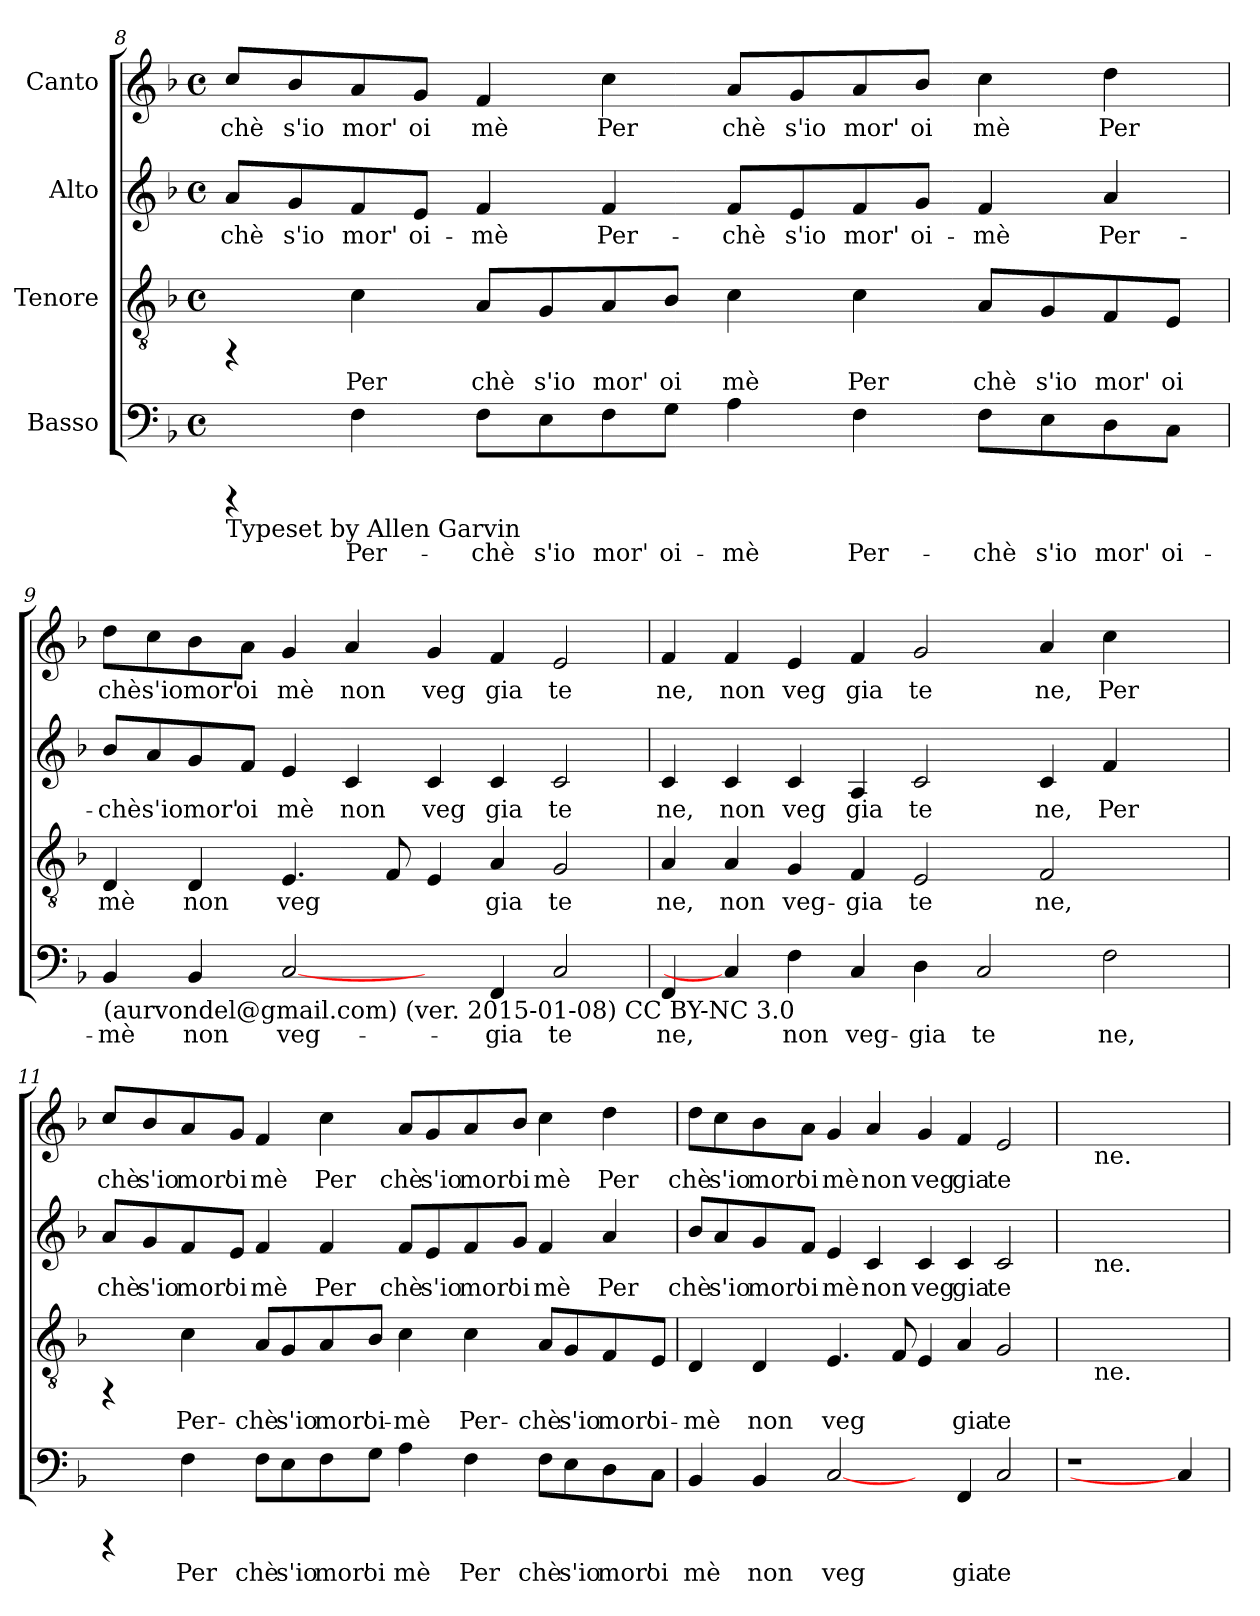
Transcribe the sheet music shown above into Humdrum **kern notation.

**kern	**text	**kern	**text	**kern	**text	**kern	**text
*part4	*part4	*part3	*part3	*part2	*part2	*part1	*part1
*staff4	*staff4	*staff3	*staff3	*staff2	*staff2	*staff1	*staff1
*I"Basso	*	*I"Tenore	*	*I"Alto	*	*I"Canto	*
*clefF4	*	*clefGv2	*	*clefG2	*	*clefG2	*
*k[b-]	*	*k[b-]	*	*k[b-]	*	*k[b-]	*
*F:	*	*F:	*	*F:	*	*F:	*
*M4/4	*	*M4/4	*	*M4/4	*	*M4/4	*
*met(c)	*	*met(c)	*	*met(c)	*	*met(c)	*
=8	=8	=8	=8	=8	=8	=8	=8
!LO:TX:b:t=Typeset by Allen Garvin	!	!	!	!	!	!	!
!	!	!	!	!	!LO:LY:b:cj	!	!LO:LY:b:cj
4rCCC	.	4rFF	.	8a/L	-chè	8cc/L	chè
!	!	!	!	!	!LO:LY:b:cj	!	!LO:LY:b:cj
.	.	.	.	8g/	s'io	8b-/	s'io
!	!LO:LY:b:cj	!	!LO:LY:b:cj	!	!LO:LY:b:cj	!	!LO:LY:b:cj
4F\	Per-	4c\	Per	8f/	mor'	8a/	mor'
!	!	!	!	!	!LO:LY:b:cj	!	!LO:LY:b:cj
.	.	.	.	8e/J	oi-	8g/J	oi
!	!LO:LY:b:cj	!	!LO:LY:b:cj	!	!LO:LY:b:cj	!	!LO:LY:b:cj
8F\L	-chè	8A/L	chè	4f/	-mè	4f/	mè
!	!LO:LY:b:cj	!	!LO:LY:b:cj	!	!	!	!
8E\	s'io	8G/	s'io	.	.	.	.
!	!LO:LY:b:cj	!	!LO:LY:b:cj	!	!LO:LY:b:cj	!	!LO:LY:b:cj
8F\	mor'	8A/	mor'	4f/	Per-	4cc\	Per
!	!LO:LY:b:cj	!	!LO:LY:b:cj	!	!	!	!
8G\J	oi-	8B-/J	oi	.	.	.	.
!	!LO:LY:b:cj	!	!LO:LY:b:cj	!	!LO:LY:b:cj	!	!LO:LY:b:cj
4A\	-mè	4c\	mè	8f/L	-chè	8a/L	chè
!	!	!	!	!	!LO:LY:b:cj	!	!LO:LY:b:cj
.	.	.	.	8e/	s'io	8g/	s'io
!	!LO:LY:b:cj	!	!LO:LY:b:cj	!	!LO:LY:b:cj	!	!LO:LY:b:cj
4F\	Per-	4c\	Per	8f/	mor'	8a/	mor'
!	!	!	!	!	!LO:LY:b:cj	!	!LO:LY:b:cj
.	.	.	.	8g/J	oi-	8b-/J	oi
!	!LO:LY:b:cj	!	!LO:LY:b:cj	!	!LO:LY:b:cj	!	!LO:LY:b:cj
8F\L	-chè	8A/L	chè	4f/	-mè	4cc\	mè
!	!LO:LY:b:cj	!	!LO:LY:b:cj	!	!	!	!
8E\	s'io	8G/	s'io	.	.	.	.
!	!LO:LY:b:cj	!	!LO:LY:b:cj	!	!LO:LY:b:cj	!	!LO:LY:b:cj
8D\	mor'	8F/	mor'	4a/	Per-	4dd\	Per
!	!LO:LY:b:cj	!	!LO:LY:b:cj	!	!	!	!
8C\J	oi-	8E/J	oi	.	.	.	.
!!LO:PB:g=z
=9	=9	=9	=9	=9	=9	=9	=9
!LO:TX:b:t=(aurvondel@gmail.com) (ver. 2015-01-08) CC BY-NC 3.0	!	!	!	!	!	!	!
!	!LO:LY:b:cj	!	!LO:LY:b:cj	!	!LO:LY:b:cj	!	!LO:LY:b:cj
4BB-/	-mè	4D/	mè	8b-/L	-chè	8dd\L	chè
!	!	!	!	!	!LO:LY:b:cj	!	!LO:LY:b:cj
.	.	.	.	8a/	s'io	8cc\	s'io
!	!LO:LY:b:cj	!	!LO:LY:b:cj	!	!LO:LY:b:cj	!	!LO:LY:b:cj
4BB-/	non	4D/	non	8g/	mor'	8b-\	mor'
!	!	!	!	!	!LO:LY:b:cj	!	!LO:LY:b:cj
.	.	.	.	8f/J	oi	8a\J	oi
!	!LO:LY:b:cj	!	!LO:LY:b:cj	!	!LO:LY:b:cj	!	!LO:LY:b:cj
[2C/	veg-	4.E/	veg-	4e/	mè	4g/	mè
!	!	!	!	!	!LO:LY:b:cj	!	!LO:LY:b:cj
.	.	.	.	4c/	non	4a/	non
!	!	!	!LO:LY:b:cj	!	!	!	!
.	.	8F/	--	.	.	.	.
!	!	!	!LO:LY:b:cj	!	!LO:LY:b:cj	!	!LO:LY:b:cj
4ryy	.	4E/	--	4c/	veg	4g/	veg
!	!LO:LY:b:cj	!	!LO:LY:b:cj	!	!LO:LY:b:cj	!	!LO:LY:b:cj
4FF/	-gia	4A/	-gia	4c/	gia	4f/	gia
!	!LO:LY:b:cj	!	!LO:LY:b:cj	!	!LO:LY:b:cj	!	!LO:LY:b:cj
2C/	te	2G/	te	2c/	te	2e/	te
=10	=10	=10	=10	=10	=10	=10	=10
!	!LO:LY:b:cj	!	!LO:LY:b:cj	!	!LO:LY:b:cj	!	!LO:LY:b:cj
4FF/	ne,	4A/	ne,	4c/	ne,	4f/	ne,
!	!	!	!LO:LY:b:cj	!	!LO:LY:b:cj	!	!LO:LY:b:cj
4C/]	.	4A/	non	4c/	non	4f/	non
!	!LO:LY:b:cj	!	!LO:LY:b:cj	!	!LO:LY:b:cj	!	!LO:LY:b:cj
4F\	non	4G/	veg-	4c/	veg	4e/	veg
!	!LO:LY:b:cj	!	!LO:LY:b:cj	!	!LO:LY:b:cj	!	!LO:LY:b:cj
4C/	veg-	4F/	-gia	4A/	gia	4f/	gia
!	!LO:LY:b:cj	!	!LO:LY:b:cj	!	!LO:LY:b:cj	!	!LO:LY:b:cj
4D\	-gia	2E/	te	2c/	te	2g/	te
!	!LO:LY:b:cj	!	!	!	!	!	!
2C/	te	.	.	.	.	.	.
!	!	!	!LO:LY:b:cj	!	!LO:LY:b:cj	!	!LO:LY:b:cj
.	.	2F/	ne,	4c/	ne,	4a/	ne,
!	!LO:LY:b:cj	!	!	!	!LO:LY:b:cj	!	!LO:LY:b:cj
2F\	ne,	.	.	4f/	Per	4cc\	Per
.	.	4ryy	.	4ryy	.	4ryy	.
!!LO:LB:g=z
=11	=11	=11	=11	=11	=11	=11	=11
!	!	!	!	!	!LO:LY:b:cj	!	!LO:LY:b:cj
4rCCC	.	4rFF	.	8a/L	chè	8cc/L	chè
!	!	!	!	!	!LO:LY:b:cj	!	!LO:LY:b:cj
.	.	.	.	8g/	s'io	8b-/	s'io
!	!LO:LY:b:cj	!	!LO:LY:b:cj	!	!LO:LY:b:cj	!	!LO:LY:b:cj
4F\	Per	4c\	Per-	8f/	mor'	8a/	mor'
!	!	!	!	!	!LO:LY:b:cj	!	!LO:LY:b:cj
.	.	.	.	8e/J	oi	8g/J	oi
!	!LO:LY:b:cj	!	!LO:LY:b:cj	!	!LO:LY:b:cj	!	!LO:LY:b:cj
8F\L	chè	8A/L	-chè	4f/	mè	4f/	mè
!	!LO:LY:b:cj	!	!LO:LY:b:cj	!	!	!	!
8E\	s'io	8G/	s'io	.	.	.	.
!	!LO:LY:b:cj	!	!LO:LY:b:cj	!	!LO:LY:b:cj	!	!LO:LY:b:cj
8F\	mor'	8A/	mor'	4f/	Per	4cc\	Per
!	!LO:LY:b:cj	!	!LO:LY:b:cj	!	!	!	!
8G\J	oi	8B-/J	oi-	.	.	.	.
!	!LO:LY:b:cj	!	!LO:LY:b:cj	!	!LO:LY:b:cj	!	!LO:LY:b:cj
4A\	mè	4c\	-mè	8f/L	chè	8a/L	chè
!	!	!	!	!	!LO:LY:b:cj	!	!LO:LY:b:cj
.	.	.	.	8e/	s'io	8g/	s'io
!	!LO:LY:b:cj	!	!LO:LY:b:cj	!	!LO:LY:b:cj	!	!LO:LY:b:cj
4F\	Per	4c\	Per-	8f/	mor'	8a/	mor'
!	!	!	!	!	!LO:LY:b:cj	!	!LO:LY:b:cj
.	.	.	.	8g/J	oi	8b-/J	oi
!	!LO:LY:b:cj	!	!LO:LY:b:cj	!	!LO:LY:b:cj	!	!LO:LY:b:cj
8F\L	chè	8A/L	-chè	4f/	mè	4cc\	mè
!	!LO:LY:b:cj	!	!LO:LY:b:cj	!	!	!	!
8E\	s'io	8G/	s'io	.	.	.	.
!	!LO:LY:b:cj	!	!LO:LY:b:cj	!	!LO:LY:b:cj	!	!LO:LY:b:cj
8D\	mor'	8F/	mor'	4a/	Per	4dd\	Per
!	!LO:LY:b:cj	!	!LO:LY:b:cj	!	!	!	!
8C\J	oi	8E/J	oi-	.	.	.	.
=12	=12	=12	=12	=12	=12	=12	=12
!	!LO:LY:b:cj	!	!LO:LY:b:cj	!	!LO:LY:b:cj	!	!LO:LY:b:cj
4BB-/	mè	4D/	-mè	8b-/L	chè	8dd\L	chè
!	!	!	!	!	!LO:LY:b:cj	!	!LO:LY:b:cj
.	.	.	.	8a/	s'io	8cc\	s'io
!	!LO:LY:b:cj	!	!LO:LY:b:cj	!	!LO:LY:b:cj	!	!LO:LY:b:cj
4BB-/	non	4D/	non	8g/	mor'	8b-\	mor'
!	!	!	!	!	!LO:LY:b:cj	!	!LO:LY:b:cj
.	.	.	.	8f/J	oi	8a\J	oi
!	!LO:LY:b:cj	!	!LO:LY:b:cj	!	!LO:LY:b:cj	!	!LO:LY:b:cj
[2C/	veg	4.E/	veg-	4e/	mè	4g/	mè
!	!	!	!	!	!LO:LY:b:cj	!	!LO:LY:b:cj
.	.	.	.	4c/	non	4a/	non
!	!	!	!LO:LY:b:cj	!	!	!	!
.	.	8F/	--	.	.	.	.
!	!	!	!LO:LY:b:cj	!	!LO:LY:b:cj	!	!LO:LY:b:cj
4ryy	.	4E/	--	4c/	veg	4g/	veg
!	!LO:LY:b:cj	!	!LO:LY:b:cj	!	!LO:LY:b:cj	!	!LO:LY:b:cj
4FF/	gia	4A/	-gia	4c/	gia	4f/	gia
!	!LO:LY:b:cj	!	!LO:LY:b:cj	!	!LO:LY:b:cj	!	!LO:LY:b:cj
2C/	te	2G/	te	2c/	te	2e/	te
=13	=13	=13	=13	=13	=13	=13	=13
1r	.	8ryy	.	8ryy	.	8ryy	.
!	!	!	!	!	!	!LO:TX:b:t=ne.	!
!	!	!	!	!LO:TX:b:t=ne.	!	!	!
!	!	!LO:TX:b:t=ne.	!	!	!	!	!
.	.	1ryy	.	1ryy	.	1ryy	.
4C/]	.	.	.	.	.	.	.
.	.	8ryy	.	8ryy	.	8ryy	.
=	=	=	=	=	=	=	=
*-	*-	*-	*-	*-	*-	*-	*-
